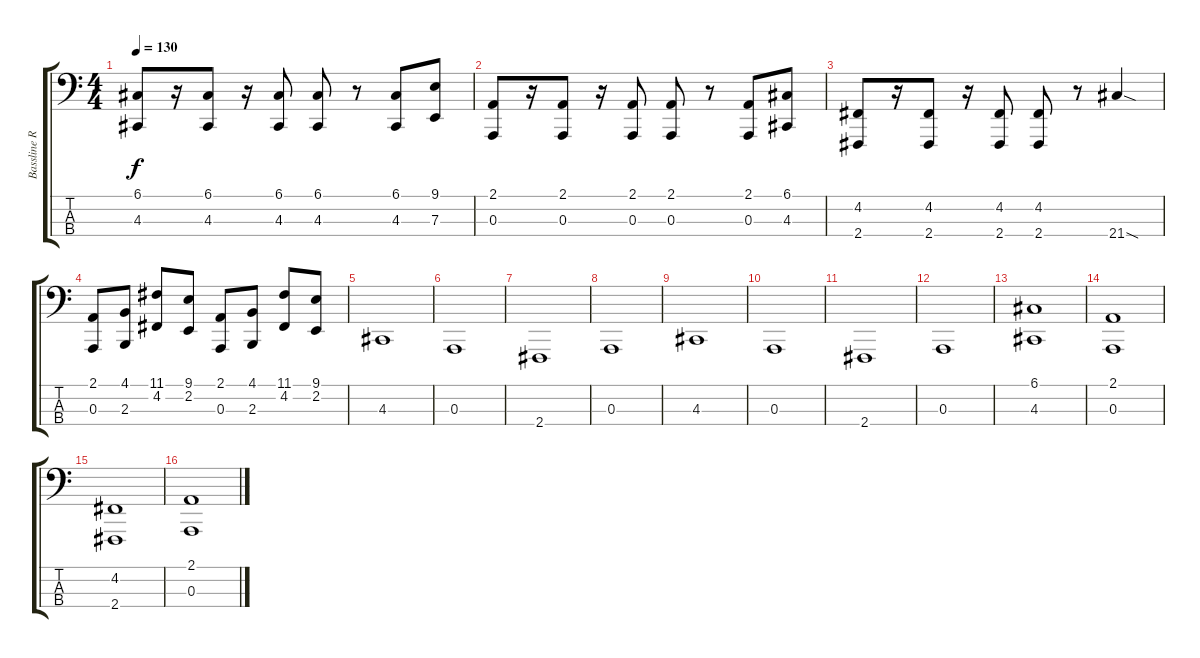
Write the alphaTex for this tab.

\track ("Bassline Right Ch." "Bassline R") {instrument lead2sawtooth}
\staff {score tabs}
\tuning (G2 D2 A1 E1) {hide}
\ts (4 4)
\tempo 130
\clef f4
\ks c
(6.1 4.3).8{dy f} r.16 (6.1 4.3).8 r.16 (6.1 4.3).8 (6.1 4.3).8 r.8 (6.1 4.3).8 (9.1 7.3).8 |
(2.1 0.3).8 r.16 (2.1 0.3).8 r.16 (2.1 0.3).8 (2.1 0.3).8 r.8 (2.1 0.3).8 (6.1 4.3).8 |
(4.2 2.4).8 r.16 (4.2 2.4).8 r.16 (4.2 2.4).8 (4.2 2.4).8 r.8 21.4{sod}.4 |
(2.1 0.3).8 (4.1 2.3).8 (11.1 4.2).8 (9.1 2.2).8 (2.1 0.3).8 (4.1 2.3).8 (11.1 4.2).8 (9.1 2.2).8 |
4.3.1{instrument fretlessbass} |
0.3.1 |
2.4.1 |
0.3.1 |
4.3.1{volume 1} |
0.3.1 |
2.4.1 |
0.3.1 |
(6.1 4.3).1{volume 16 instrument lead2sawtooth} |
(2.1 0.3).1 |
(4.2 2.4).1 |
(2.1 0.3).1
